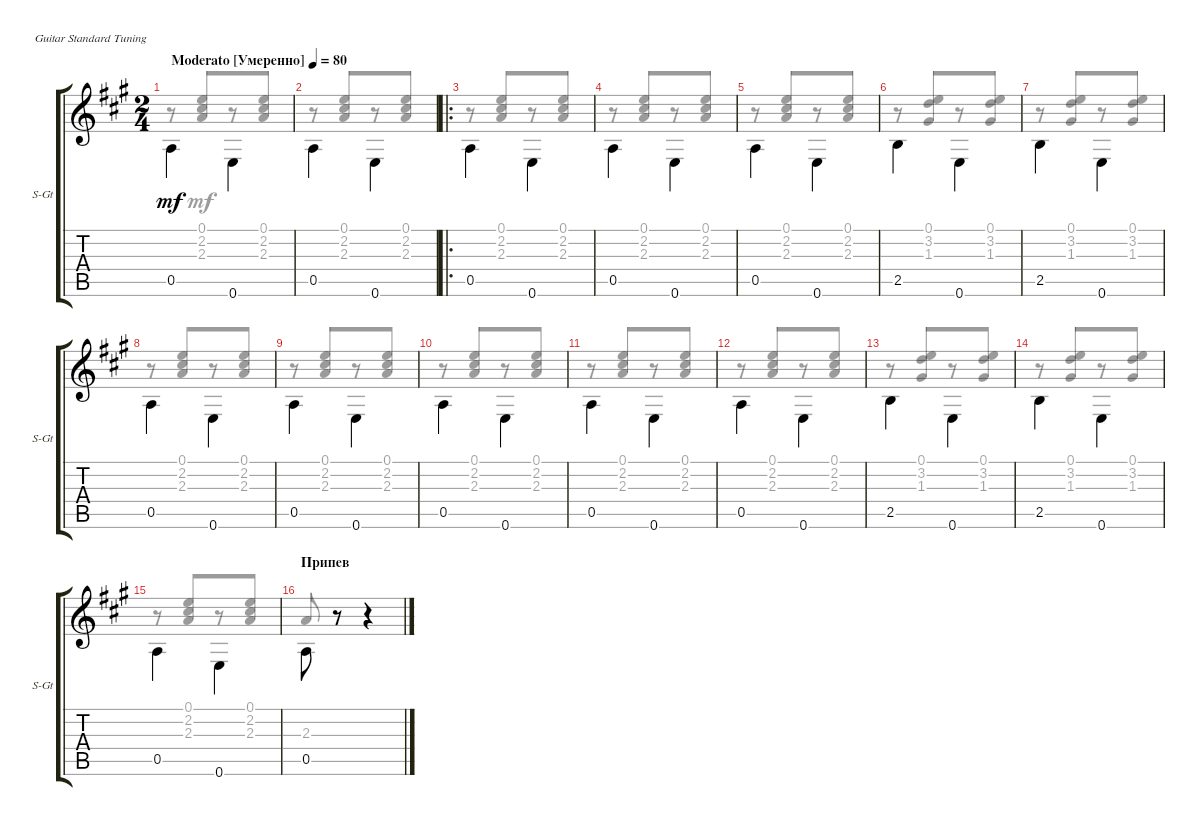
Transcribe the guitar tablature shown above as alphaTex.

\defaultSystemsLayout 4
\bracketExtendMode groupsimilarinstruments
\useSystemSignSeparator
\singleTrackTrackNamePolicy allsystems
\multiTrackTrackNamePolicy allsystems
\firstSystemTrackNameOrientation horizontal
\otherSystemsTrackNameOrientation horizontal
\track ("Steel Guitar" "S-Gt") {instrument acousticguitarsteel}
\staff {score tabs}
\tuning (E4 B3 G3 D3 A2 E2)
\voice
\ts (2 4)
\beaming (8 2 2)
\tempo (80 "Moderato [Умеренно]")
\clef g2
\ks a
0.5.4{dy mf instrument acousticguitarsteel beam invert} 0.6.4{beam invert} |
0.5.4{beam invert} 0.6.4{beam invert} |
\ro
0.5.4{beam invert} 0.6.4{beam invert} |
0.5.4{beam invert} 0.6.4{beam invert} |
0.5.4{beam invert} 0.6.4{beam invert} |
2.5.4{beam invert} 0.6.4{beam invert} |
2.5.4{beam invert} 0.6.4{beam invert} |
0.5.4{beam invert} 0.6.4{beam invert} |
0.5.4{beam invert} 0.6.4{beam invert} |
0.5.4{beam invert} 0.6.4{beam invert} |
0.5.4{beam invert} 0.6.4{beam invert} |
0.5.4{beam invert} 0.6.4{beam invert} |
2.5.4{beam invert} 0.6.4{beam invert} |
2.5.4{beam invert} 0.6.4{beam invert} |
0.5.4{beam invert} 0.6.4{beam invert} |
\section ("" "Припев")
0.5.8{beam invert} r.8{beam invert} r.4{beam invert}
\voice
\clef g2
\ottava regular
\simile none
\ks a
r.8{dy mf beam merge} (2.3 2.2 0.1).8{beam invert beam merge} r.8{beam merge} (0.1 2.2 2.3).8{beam merge} |
r.8{beam merge} (2.3 2.2 0.1).8{beam invert beam merge} r.8{beam merge} (0.1 2.2 2.3).8{beam merge} |
r.8{beam merge} (2.3 2.2 0.1).8{beam invert beam merge} r.8{beam merge} (0.1 2.2 2.3).8{beam merge} |
r.8{beam merge} (2.3 2.2 0.1).8{beam invert beam merge} r.8{beam merge} (0.1 2.2 2.3).8{beam merge} |
r.8{beam merge} (2.3 2.2 0.1).8{beam invert beam merge} r.8{beam merge} (0.1 2.2 2.3).8{beam merge} |
r.8{beam merge} (1.3 3.2 0.1).8{beam merge} r.8{beam invert beam merge} (1.3 3.2 0.1).8{beam invert beam merge} |
r.8{beam invert beam merge} (1.3 3.2 0.1).8{beam invert beam merge} r.8{beam merge} (1.3 3.2 0.1).8{beam merge} |
r.8{beam invert} (2.3 2.2 0.1).8{beam invert beam merge} r.8{beam invert beam merge} (2.2 2.3 0.1).8{beam merge} |
r.8{beam invert} (2.3 2.2 0.1).8{beam merge} r.8{beam invert beam merge} (2.2 2.3 0.1).8{beam invert beam merge} |
r.8{beam invert beam merge} (2.3 2.2 0.1).8{beam merge} r.8{beam invert beam merge} (2.2 2.3 0.1).8{beam invert beam merge} |
r.8{beam invert} (2.3 2.2 0.1).8{beam merge} r.8{beam invert beam merge} (2.2 2.3 0.1).8{beam invert beam merge} |
r.8{beam invert beam merge} (2.3 2.2 0.1).8{beam merge} r.8{beam invert beam merge} (2.2 2.3 0.1).8{beam invert beam merge} |
r.8{beam invert beam merge} (1.3 3.2 0.1).8{beam merge} r.8{beam invert beam merge} (1.3 3.2 0.1).8{beam invert beam merge} |
r.8{beam invert beam merge} (1.3 3.2 0.1).8{beam merge} r.8{beam invert beam merge} (1.3 3.2 0.1).8{beam invert beam merge} |
r.8{beam invert} (2.3 2.2 0.1).8{beam invert beam merge} r.8{beam merge} (2.2 2.3 0.1).8{beam merge} |
2.3.8{beam invert} r.8{beam invert} r.4{beam invert}
